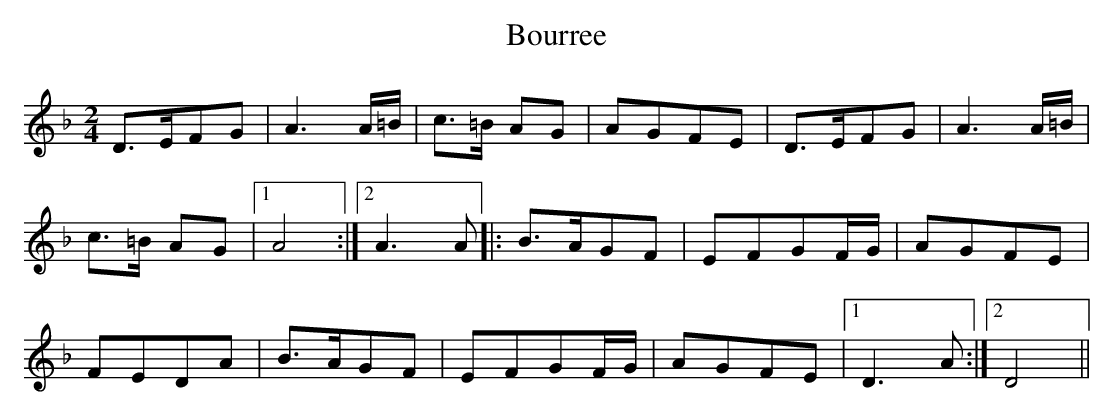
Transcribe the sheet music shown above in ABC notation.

X:1
T:Bourree
L:1/8
M:2/4
K:D minor
D>EFG | A3A/=B/ | c>=B AG | AGFE | D>EFG | A3A/=B/ |
c>=B AG |1 A4 :|2 A3A |: B>AGF | EFGF/G/ | AGFE |
FEDA | B>AGF | EFGF/G/ | AGFE |1 D3A :|2 D4 ||
